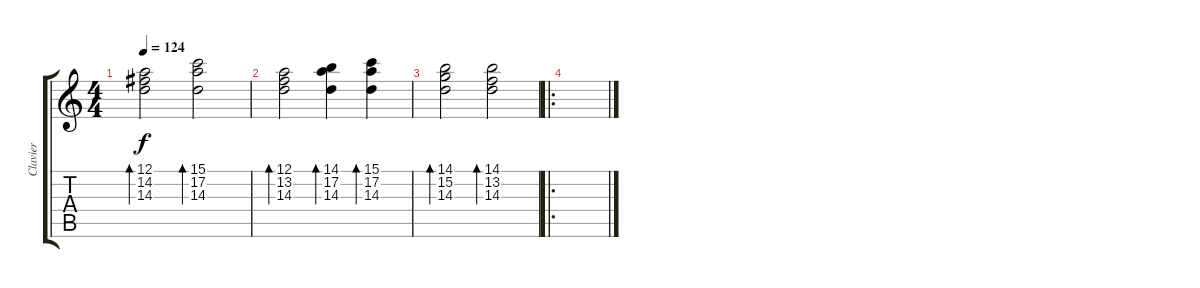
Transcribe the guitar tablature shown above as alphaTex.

\track ("Clavier" "Clavier") {instrument electricpiano1}
\staff {score tabs}
\tuning (A4 E4 C4 G3 D3 A2) {hide}
\ts (4 4)
\tempo 124
\clef g2
\ks c
(12.1 14.2 14.3).2{bd 240 dy f} (15.1 17.2 14.3).2{bd 240} |
(12.1 13.2 14.3).2{bd 240} (14.1 17.2 14.3).4{bd 240} (15.1 17.2 14.3).4{bd 240} |
(14.1 15.2 14.3).2{bd 240} (14.1 13.2 14.3).2{bd 240} |
\ro
